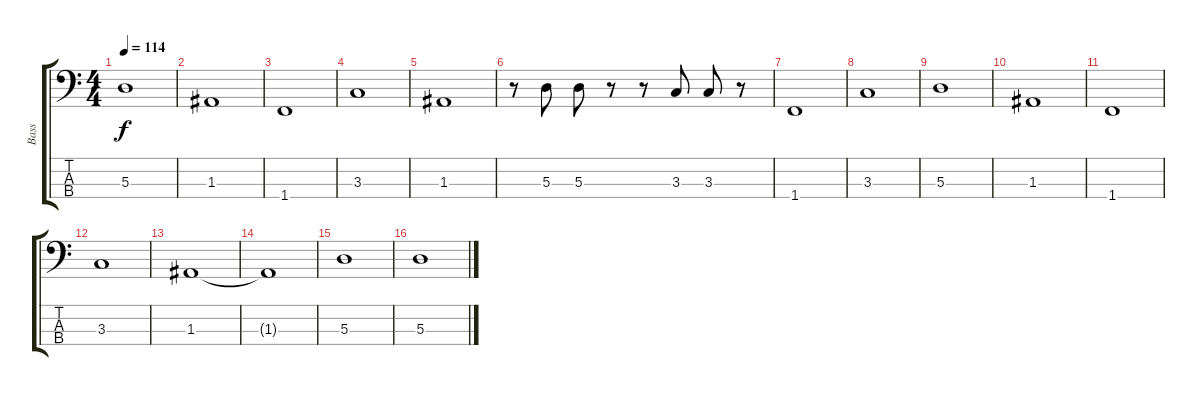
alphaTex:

\track ("Bass" "Bass") {instrument fretlessbass}
\staff {score tabs}
\tuning (G2 D2 A1 E1) {hide}
\ts (4 4)
\tempo 114
\clef f4
\ks c
5.3.1{dy f} |
1.3.1 |
1.4.1 |
3.3.1 |
1.3.1 |
r.8 5.3.8 5.3.8 r.8 r.8 3.3.8 3.3.8 r.8 |
1.4.1 |
3.3.1 |
5.3.1 |
1.3.1 |
1.4.1 |
3.3.1 |
1.3.1 |
1.3{t}.1 |
5.3.1 |
5.3.1
